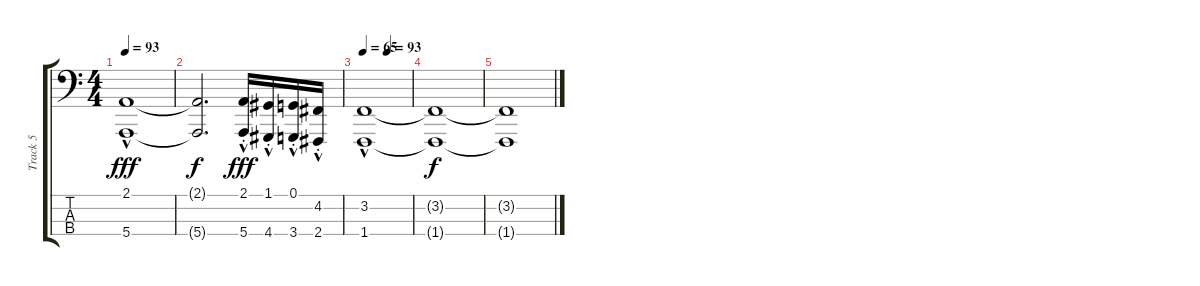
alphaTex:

\track ("Track 5" "Track 5") {instrument stringensemble1}
\staff {score tabs}
\tuning (G2 D2 A1 E1) {hide}
\ts (4 4)
\tempo 93
\clef f4
\ks c
(2.1 5.4{hac}).1{dy fff} |
(2.1{t} 5.4{t}).2{d dy f} (2.1{hac st} 5.4{hac st}).16{dy fff} (1.1{hac st} 4.4{hac st}).16 (0.1{hac st} 3.4{hac st}).16 (4.2{hac st} 2.4{hac st}).16 |
\tempo 65
\tempo (93 0.5)
(3.2{hac} 1.4{hac}).1 |
(3.2{t} 1.4{t}).1{dy f} |
(3.2{t} 1.4{t}).1
